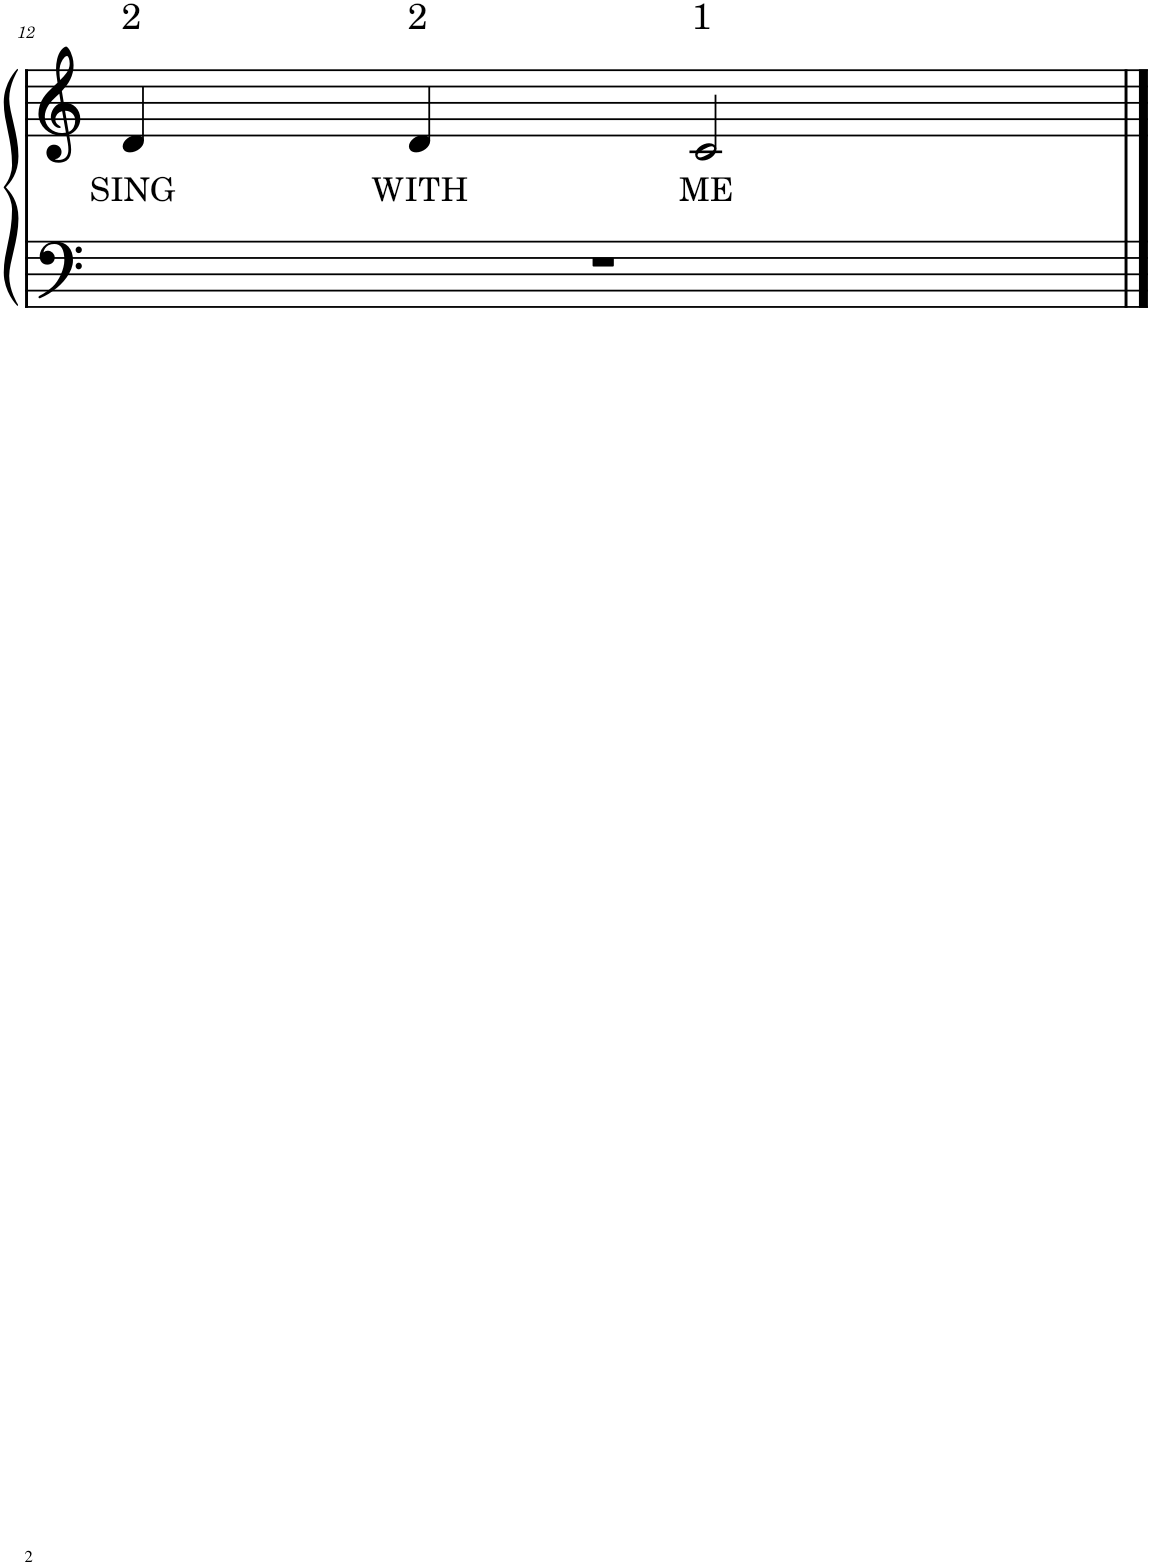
**kern	**kern	**text	**harte
*part1	*part1	*part1	*part1
*staff2	*staff1	*staff1	*
*I"Piano	*	*	*
*I'Pno.	*	*	*
!!LO:PB:g=z
*clefF4	*clefG2	*	*
*k[]	*k[]	*	*
*M4/4	*M4/4	*	*
=12	=12	=12	=12
!	!	!LO:LY:b	!LO:H:kt=2
1r	4d/	SING	N
!	!	!LO:LY:b	!LO:H:kt=2
.	4d/	WITH	N
!	!	!LO:LY:b	!LO:H:kt=1
.	2c/	ME	N
==	==	==	==
*-	*-	*-	*-
